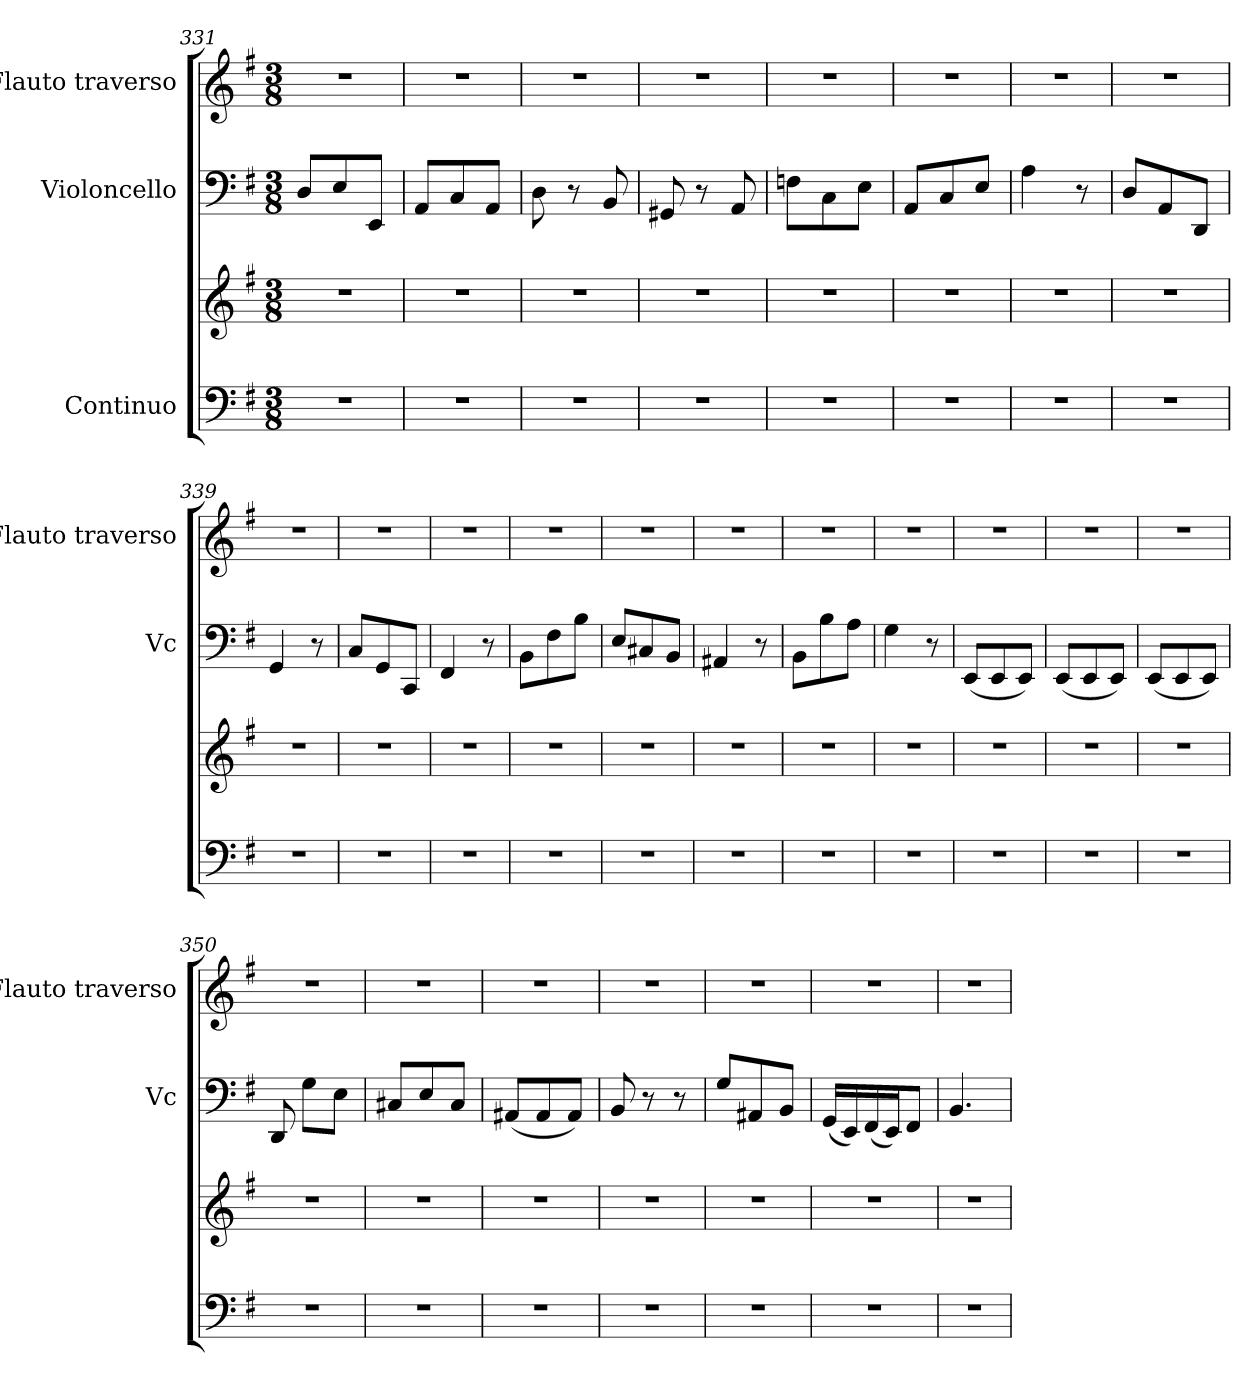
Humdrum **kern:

**kern	**kern	**kern	**kern
*part3	*part3	*part2	*part1
*staff4	*staff3	*staff2	*staff1
*I"Continuo	*	*I"Violoncello	*I"Flauto traverso
*	*	*I'Vc	*I'Flauto traverso
*clefF4	*clefG2	*clefF4	*clefG2
*k[f#]	*k[f#]	*k[f#]	*k[f#]
*G:	*G:	*G:	*G:
*M3/8	*M3/8	*M3/8	*M3/8
=331	=331	=331	=331
4.r	4.r	8D/L	4.r
.	.	8E/	.
.	.	8EE/J	.
=332	=332	=332	=332
4.r	4.r	8AA/L	4.r
.	.	8C/	.
.	.	8AA/J	.
=333	=333	=333	=333
4.r	4.r	8D\	4.r
.	.	8r	.
.	.	8BB/	.
=334	=334	=334	=334
4.r	4.r	8GG#X/	4.r
.	.	8r	.
.	.	8AA/	.
=335	=335	=335	=335
4.r	4.r	8Fn\L	4.r
.	.	8C\	.
.	.	8E\J	.
!!LO:LB:g=z
=336	=336	=336	=336
4.r	4.r	8AA/L	4.r
.	.	8C/	.
.	.	8E/J	.
=337	=337	=337	=337
4.r	4.r	4A\	4.r
.	.	8r	.
=338	=338	=338	=338
4.r	4.r	8D/L	4.r
.	.	8AA/	.
.	.	8DD/J	.
=339	=339	=339	=339
4.r	4.r	4GG/	4.r
.	.	8r	.
=340	=340	=340	=340
4.r	4.r	8C/L	4.r
.	.	8GG/	.
.	.	8CC/J	.
=341	=341	=341	=341
4.r	4.r	4FF#/	4.r
.	.	8r	.
=342	=342	=342	=342
4.r	4.r	8BB\L	4.r
.	.	8F#\	.
.	.	8B\J	.
=343	=343	=343	=343
4.r	4.r	8E/L	4.r
.	.	8C#X/	.
.	.	8BB/J	.
=344	=344	=344	=344
4.r	4.r	4AA#X/	4.r
.	.	8r	.
=345	=345	=345	=345
4.r	4.r	8BB\L	4.r
.	.	8B\	.
.	.	8A\J	.
=346	=346	=346	=346
4.r	4.r	4G\	4.r
.	.	8r	.
!!LO:LB:g=z
=347	=347	=347	=347
4.r	4.r	(<8EE/L	4.r
.	.	8EE/	.
.	.	8EE/J)	.
=348	=348	=348	=348
4.r	4.r	(<8EE/L	4.r
.	.	8EE/	.
.	.	8EE/J)	.
=349	=349	=349	=349
4.r	4.r	(<8EE/L	4.r
.	.	8EE/	.
.	.	8EE/J)	.
=350	=350	=350	=350
4.r	4.r	8DD/	4.r
.	.	8G\L	.
.	.	8E\J	.
=351	=351	=351	=351
4.r	4.r	8C#X/L	4.r
.	.	8E/	.
.	.	8C#/J	.
=352	=352	=352	=352
4.r	4.r	(<8AA#X/L	4.r
.	.	8AA#/	.
.	.	8AA#/J)	.
=353	=353	=353	=353
4.r	4.r	8BB/	4.r
.	.	8r	.
.	.	8r	.
=354	=354	=354	=354
4.r	4.r	8G/L	4.r
.	.	8AA#X/	.
.	.	8BB/J	.
=355	=355	=355	=355
4.r	4.r	(<16GG/LL	4.r
.	.	16EE/)	.
.	.	(<16FF#/	.
.	.	16EE/J)	.
.	.	8FF#/J	.
=356	=356	=356	=356
4.r	4.r	4.BB/	4.r
=	=	=	=
*-	*-	*-	*-
